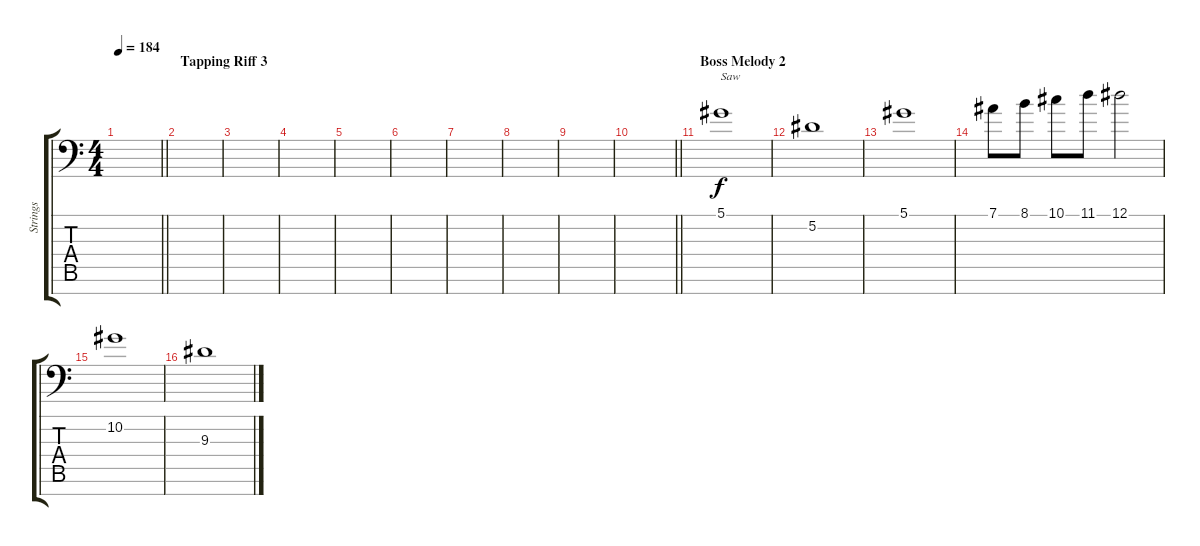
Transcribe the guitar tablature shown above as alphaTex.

\track ("Strings" "Strings") {instrument stringensemble1}
\staff {score tabs}
\tuning (Eb4 Bb3 Gb3 Db3 Ab2 Eb2 Bb1) {hide}
\ts (4 4)
\tempo 184
\clef f4
\barLineRight lightlight
\ks c
|
\section ("" "Tapping Riff 3")
|
|
|
|
|
|
|
|
\barLineRight lightlight
|
\section ("" "Boss Melody 2")
5.1.1{txt "Saw" instrument lead2sawtooth} |
5.2.1 |
5.1.1 |
7.1.8 8.1.8 10.1.8 11.1.8 12.1.2 |
10.2.1 |
9.3.1
